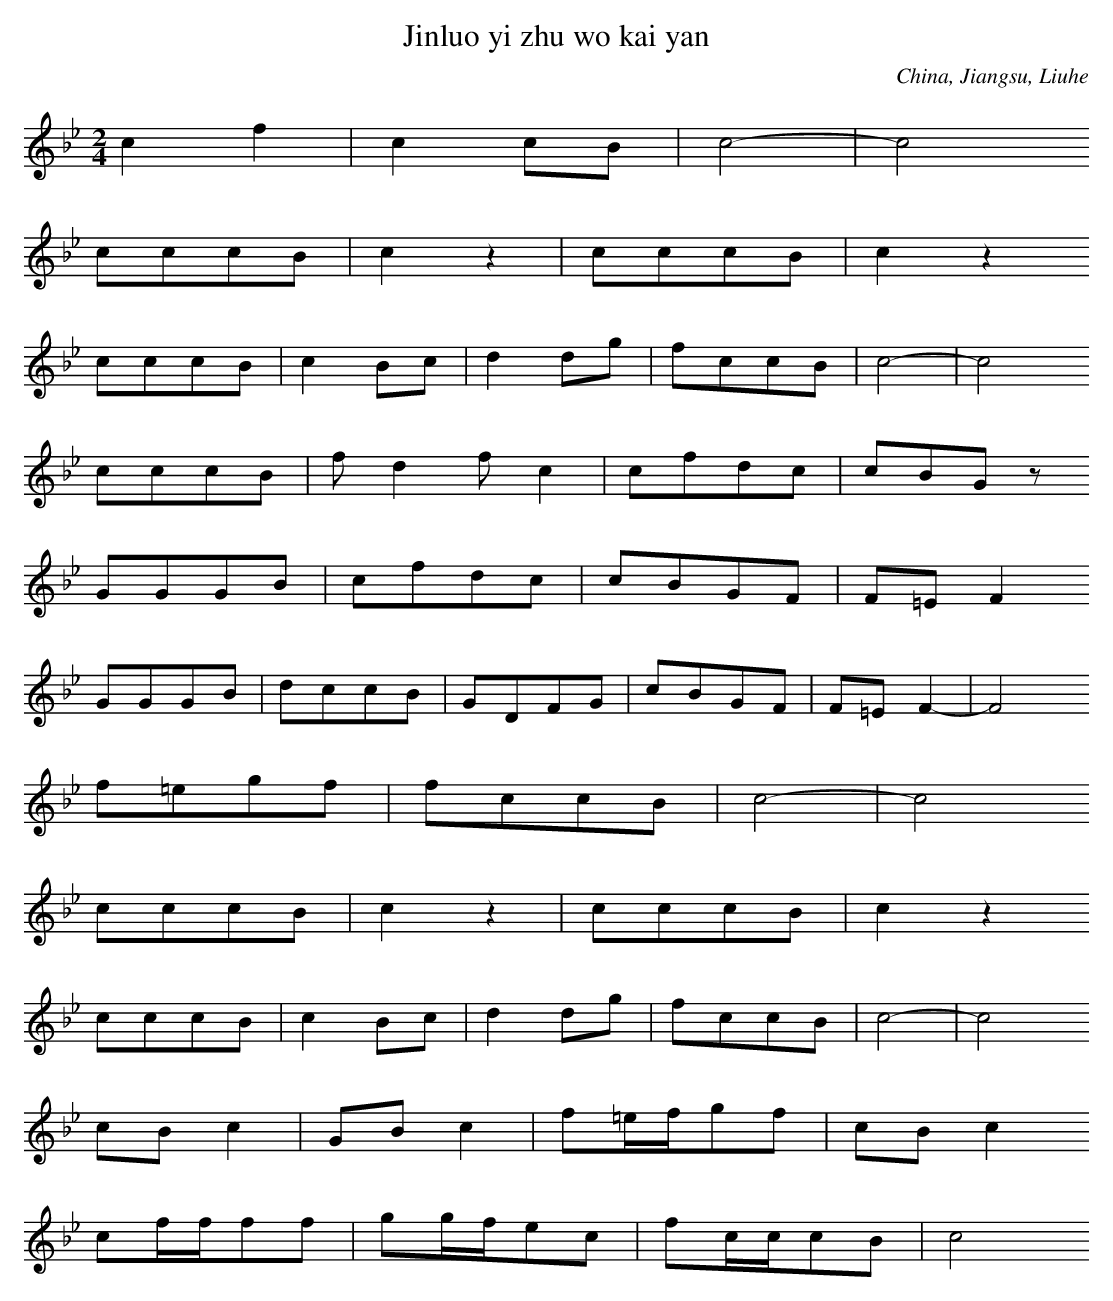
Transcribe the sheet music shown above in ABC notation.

X:1
T: Jinluo yi zhu wo kai yan
O: China, Jiangsu, Liuhe
M: 2/4
L: 1/16
K: Bb
c4f4 | c4c2B2 | c8- | c8
c2c2c2B2 | c4z4 | c2c2c2B2 | c4z4
c2c2c2B2 | c4B2c2 | d4d2g2 | f2c2c2B2 | c8- | c8
c2c2c2B2 | f2d4f2c4 | c2f2d2c2 | c2B2G2z2
G2G2G2B2 | c2f2d2c2 | c2B2G2F2 | F2=E2F4
G2G2G2B2 | d2c2c2B2 | G2D2F2G2 | c2B2G2F2 | F2=E2F4- | F8
f2=e2g2f2 | f2c2c2B2 | c8- | c8
c2c2c2B2 | c4z4 | c2c2c2B2 | c4z4
c2c2c2B2 | c4B2c2 | d4d2g2 | f2c2c2B2 | c8- | c8
c2B2c4 | G2B2c4 | f2=efg2f2 | c2B2c4
c2fff2f2 | g2gfe2c2 | f2ccc2B2 | c8
